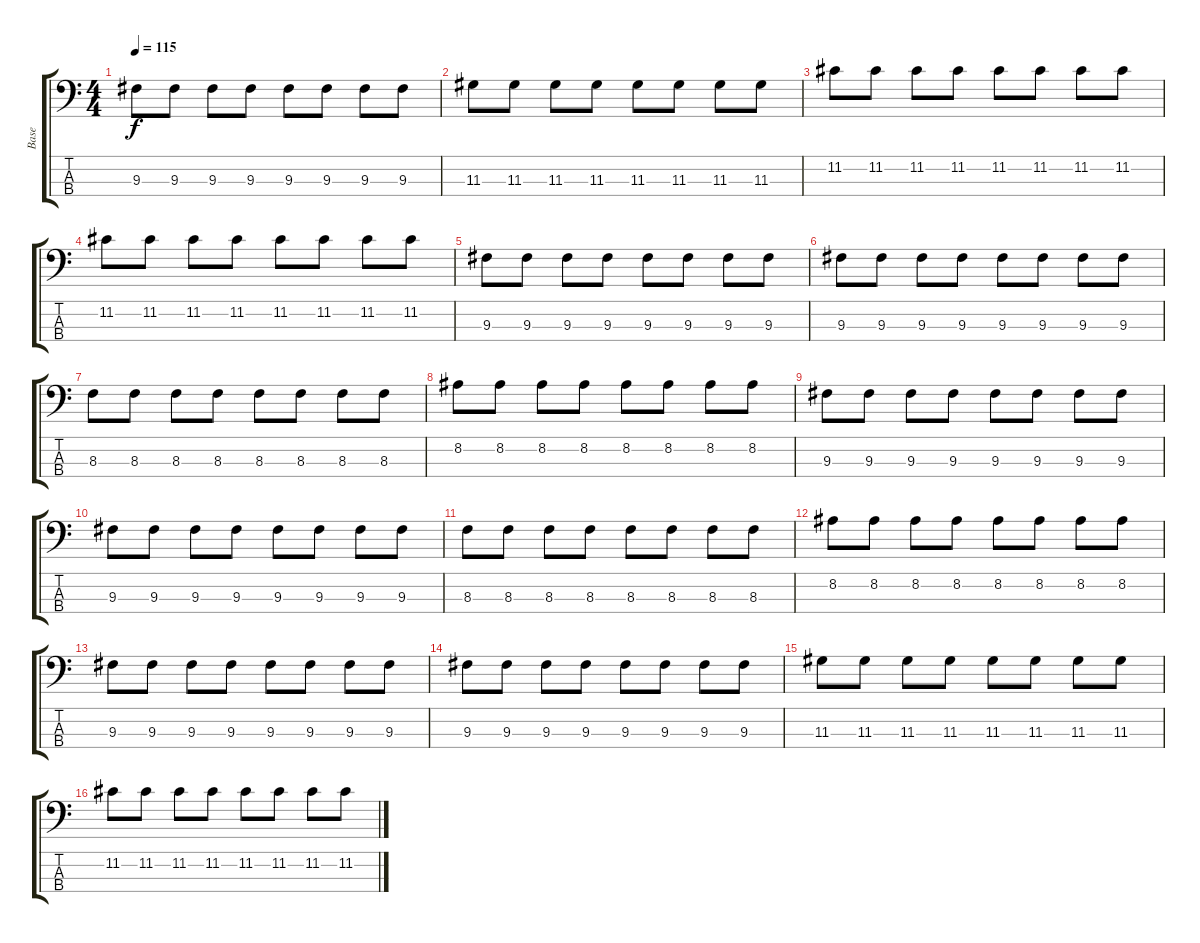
\track ("Base" "Base") {instrument electricbassfinger}
\staff {score tabs}
\tuning (G2 D2 A1 E1) {hide}
\ts (4 4)
\tempo 115
\clef f4
\ks c
9.3.8{dy f} 9.3.8 9.3.8 9.3.8 9.3.8 9.3.8 9.3.8 9.3.8 |
11.3.8 11.3.8 11.3.8 11.3.8 11.3.8 11.3.8 11.3.8 11.3.8 |
11.2.8 11.2.8 11.2.8 11.2.8 11.2.8 11.2.8 11.2.8 11.2.8 |
11.2.8 11.2.8 11.2.8 11.2.8 11.2.8 11.2.8 11.2.8 11.2.8 |
9.3.8 9.3.8 9.3.8 9.3.8 9.3.8 9.3.8 9.3.8 9.3.8 |
9.3.8 9.3.8 9.3.8 9.3.8 9.3.8 9.3.8 9.3.8 9.3.8 |
8.3.8 8.3.8 8.3.8 8.3.8 8.3.8 8.3.8 8.3.8 8.3.8 |
8.2.8 8.2.8 8.2.8 8.2.8 8.2.8 8.2.8 8.2.8 8.2.8 |
9.3.8 9.3.8 9.3.8 9.3.8 9.3.8 9.3.8 9.3.8 9.3.8 |
9.3.8 9.3.8 9.3.8 9.3.8 9.3.8 9.3.8 9.3.8 9.3.8 |
8.3.8 8.3.8 8.3.8 8.3.8 8.3.8 8.3.8 8.3.8 8.3.8 |
8.2.8 8.2.8 8.2.8 8.2.8 8.2.8 8.2.8 8.2.8 8.2.8 |
9.3.8 9.3.8 9.3.8 9.3.8 9.3.8 9.3.8 9.3.8 9.3.8 |
9.3.8 9.3.8 9.3.8 9.3.8 9.3.8 9.3.8 9.3.8 9.3.8 |
11.3.8 11.3.8 11.3.8 11.3.8 11.3.8 11.3.8 11.3.8 11.3.8 |
11.2.8 11.2.8 11.2.8 11.2.8 11.2.8 11.2.8 11.2.8 11.2.8
